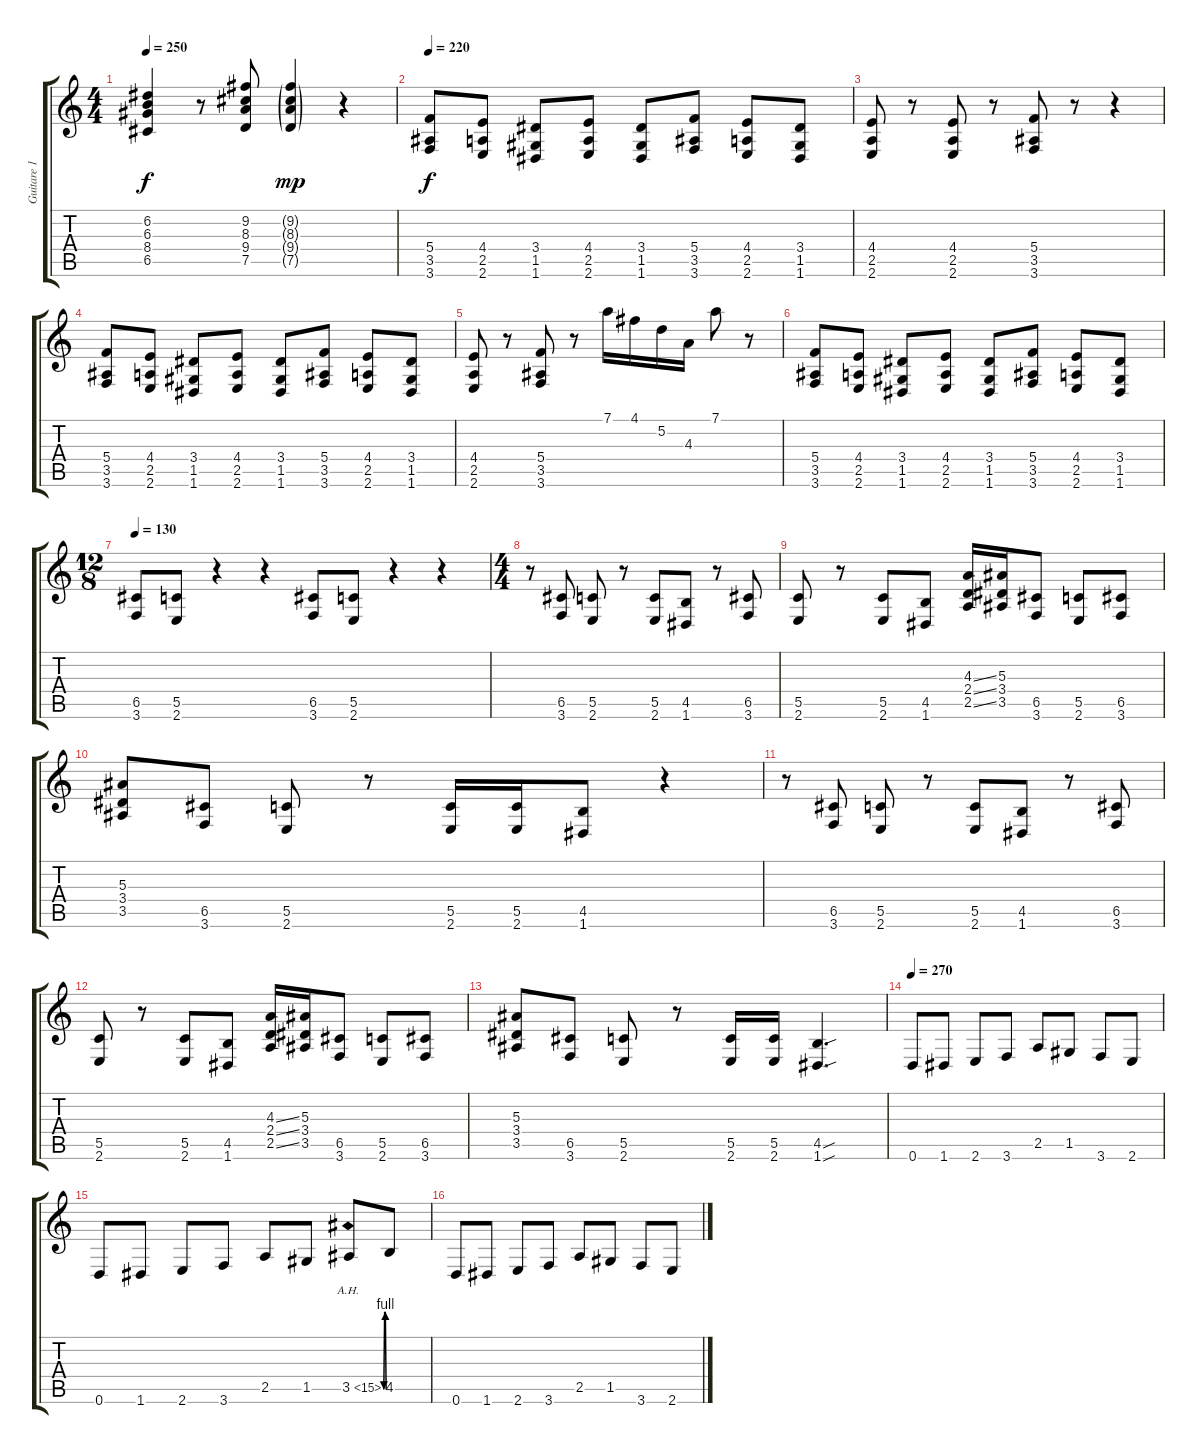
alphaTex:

\track ("Guitare 1" "Guitare 1") {instrument distortionguitar}
\staff {score tabs}
\tuning (D4 A3 F3 C3 G2 D2) {hide}
\ts (4 4)
\tempo 250
\clef g2
\ks c
(6.2 6.3 8.4 6.5).4{dy f} r.8 (9.2 8.3 9.4 7.5).8 (9.2{g} 8.3{g} 9.4{g} 7.5{g}).4{dy mp} r.4 |
\tempo 220
(5.4 3.5 3.6).8{dy f volume 12 instrument distortionguitar} (4.4 2.5 2.6).8 (3.4 1.5 1.6).8 (4.4 2.5 2.6).8 (3.4 1.5 1.6).8 (5.4 3.5 3.6).8 (4.4 2.5 2.6).8 (3.4 1.5 1.6).8 |
(4.4 2.5 2.6).8 r.8 (4.4 2.5 2.6).8 r.8 (5.4 3.5 3.6).8 r.8 r.4 |
(5.4 3.5 3.6).8 (4.4 2.5 2.6).8 (3.4 1.5 1.6).8 (4.4 2.5 2.6).8 (3.4 1.5 1.6).8 (5.4 3.5 3.6).8 (4.4 2.5 2.6).8 (3.4 1.5 1.6).8 |
(4.4 2.5 2.6).8 r.8 (5.4 3.5 3.6).8 r.8 7.1.16 4.1.16 5.2.16 4.3.16 7.1.8 r.8 |
(5.4 3.5 3.6).8 (4.4 2.5 2.6).8 (3.4 1.5 1.6).8 (4.4 2.5 2.6).8 (3.4 1.5 1.6).8 (5.4 3.5 3.6).8 (4.4 2.5 2.6).8 (3.4 1.5 1.6).8 |
\ts (12 8)
\tempo 130
(6.5 3.6).8 (5.5 2.6).8 r.4 r.4 (6.5 3.6).8 (5.5 2.6).8 r.4 r.4 |
\ts (4 4)
r.8 (6.5 3.6).8 (5.5 2.6).8 r.8 (5.5 2.6).8 (4.5 1.6).8 r.8 (6.5 3.6).8 |
(5.5 2.6).8 r.8 (5.5 2.6).8 (4.5 1.6).8 (4.3{ss} 2.4{ss} 2.5{ss}).16 (5.3 3.4 3.5).16 (6.5 3.6).8 (5.5 2.6).8 (6.5 3.6).8 |
(5.3 3.4 3.5).8 (6.5 3.6).8 (5.5 2.6).8 r.8 (5.5 2.6).16 (5.5 2.6).16 (4.5 1.6).8 r.4 |
r.8 (6.5 3.6).8 (5.5 2.6).8 r.8 (5.5 2.6).8 (4.5 1.6).8 r.8 (6.5 3.6).8 |
(5.5 2.6).8 r.8 (5.5 2.6).8 (4.5 1.6).8 (4.3{ss} 2.4{ss} 2.5{ss}).16 (5.3 3.4 3.5).16 (6.5 3.6).8 (5.5 2.6).8 (6.5 3.6).8 |
(5.3 3.4 3.5).8 (6.5 3.6).8 (5.5 2.6).8 r.8 (5.5 2.6).16 (5.5 2.6).16 (4.5{sou} 1.6{sou}).4{d} |
\tempo 270
0.6.8 1.6.8 2.6.8 3.6.8 2.5.8 1.5.8 3.6.8 2.6.8 |
0.6.8 1.6.8 2.6.8 3.6.8 2.5.8 1.5.8 3.5{be (custom 0 0 10 4 20 4 30 0 60 0) ah 12}.8 4.5.8 |
0.6.8 1.6.8 2.6.8 3.6.8 2.5.8 1.5.8 3.6.8 2.6.8
